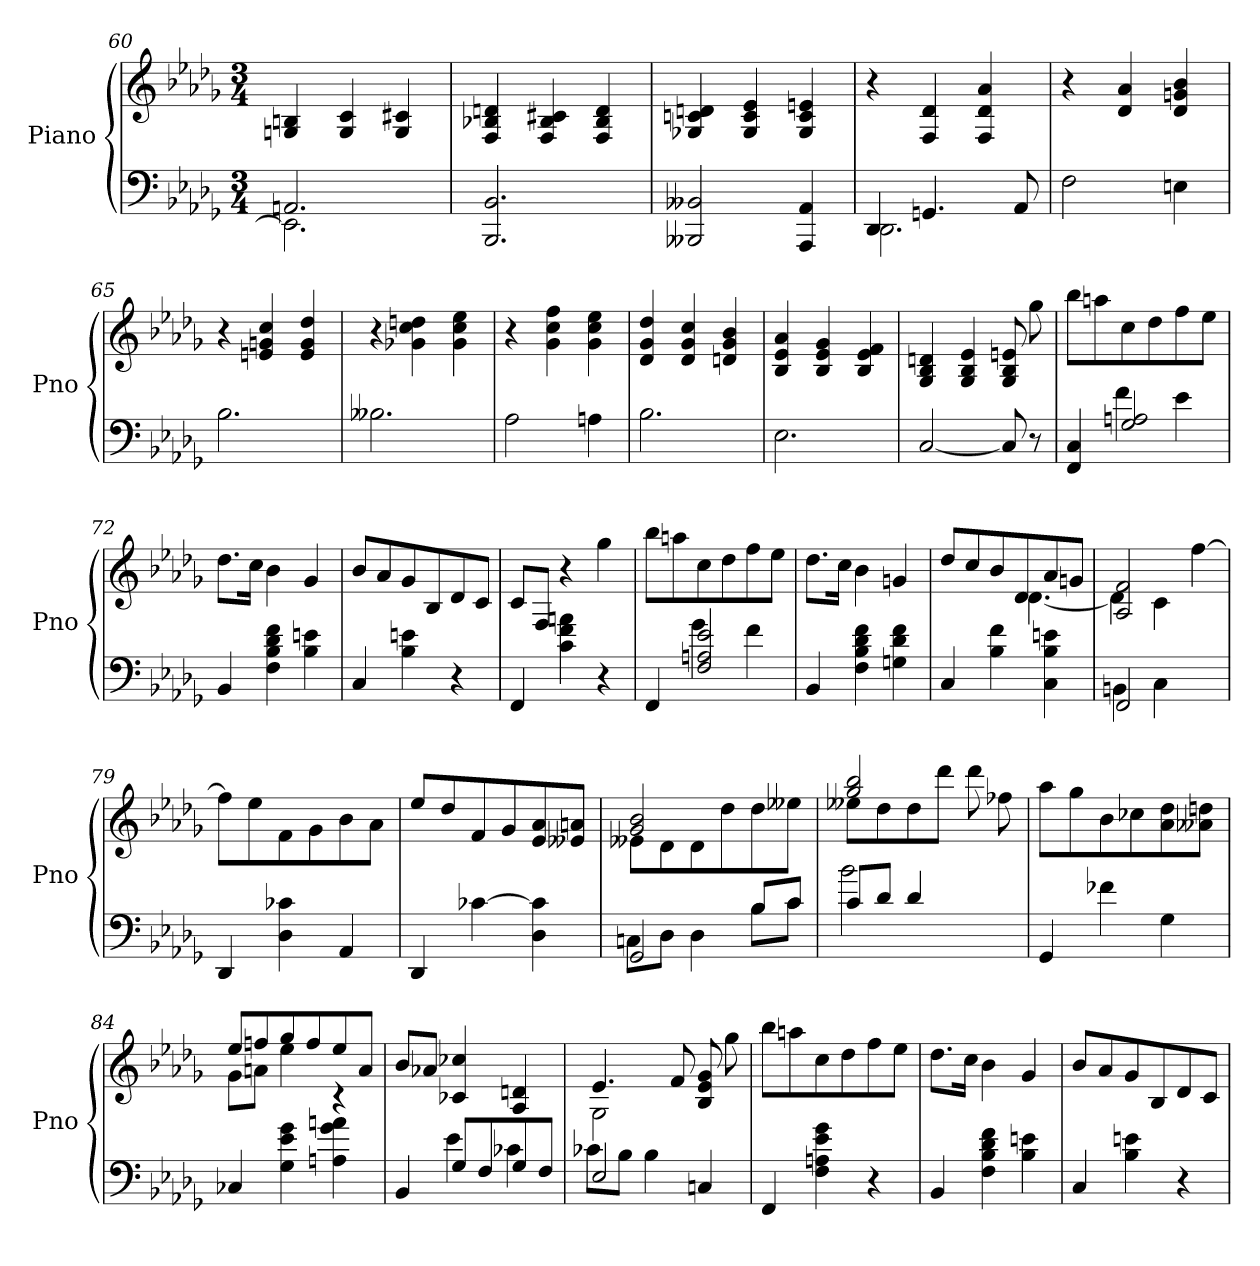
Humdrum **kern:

**kern	**kern
*part1	*part1
*staff2	*staff1
*I"Piano	*
*I'Pno	*
*clefF4	*clefG2
*k[b-e-a-d-g-]	*k[b-e-a-d-g-]
*b-:	*b-:
*M3/4	*M3/4
=60	=60
*^	*
2.AAn	2.EE-]	4Gn 4Bn
.	.	4G 4c
.	.	4G 4c#X
*v	*v	*
=61	=61
2.BBB- 2.BB-	4F 4B-X 4dn
.	4F 4B- 4c#X
.	4F 4B- 4d
=62	=62
2BBB--X 2BB--X	4G-X 4cn 4dn
.	4G- 4c 4e-
4AAA- 4AA-	4G- 4c 4en
=63	=63
*^	*
4DD-	2.DD-	4r
4.GGn	.	4F 4d-
.	.	4F 4d- 4a-
8AA-	.	.
*v	*v	*
=64	=64
2F	4r
.	4d- 4a-
4En	4d- 4gn 4b-
=65	=65
2.B-	4r
.	4en 4gn 4cc
.	4e 4g 4dd-
=66	=66
2.B--X	4r
.	4g-X 4cc 4ddn
.	4g- 4cc 4ee-
=67	=67
2A-	4r
.	4g- 4cc 4ff
4An	4g- 4cc 4ee-
=68	=68
2.B-	4d- 4g- 4dd-
.	4d- 4g- 4cc
.	4dn 4g- 4b-
=69	=69
2.E-	4B- 4e- 4a-
.	4B- 4e- 4g-
.	4B- 4e- 4f
=70	=70
[2C	4G- 4B- 4dn
.	4G- 4B- 4e-
8C]	8G- 8B- 8en
8r	8gg-
=71	=71
*^	*
4FF 4C	4ryy	8bb-L
.	.	8aan
2G- 2An	4f	8cc
.	.	8dd-
.	4e-	8ff
.	.	8ee-J
*v	*v	*
=72	=72
4BB-	8.dd-L
.	16ccJk
4F 4B- 4d- 4f	4b-
4B- 4en	4g-
=73	=73
4C	8b-L
.	8a-
4B- 4en	8g-
.	8B-
4r	8d-
.	8cJ
=74	=74
4FF	8cL
.	8FJ
4c 4f 4an	4r
4r	4gg-
=75	=75
*^	*
4FF	4ryy	8bb-L
.	.	8aan
2F 2An 2e-	4g-	8cc
.	.	8dd-
.	4f	8ff
.	.	8ee-J
*v	*v	*
=76	=76
4BB-	8.dd-L
.	16ccJk
4F 4B- 4d- 4f	4b-
4Gn 4d- 4f	4gn
=77	=77
*	*^
4C	8dd-L	4.ryy
.	8cc	.
4B- 4f	8b-	.
.	8d-	[4.d-
4C 4B- 4en	8a-	.
.	8gnJ	.
=78	=78	=78
*^	*	*
2FF	4BBn	2A- 2f	4d-]
.	4C	.	4c
4ryy	4ryy	[4ff	4ryy
*v	*v	*	*
*	*v	*v
=79	=79
4DD-	8ffL]
.	8ee-
4D- 4c-X	8f
.	8g-
4AA-	8b-
.	8a-J
=80	=80
4DD-	8ee-L
.	8dd-
[4c-X	8f
.	8g-
4D- 4c-]	8e- 8a-
.	8e--X 8anJ
=81	=81
*^	*^
2GG-	8CnL	2g- 2b-	8e--XL
.	8D-J	.	8d-
.	4D-	.	8d-
.	.	.	8dd-
8B-L	8B-L	4ryy	8dd-
8cJ	8cJ	.	8ee--XJ
=82	=82	=82	=82
8cL	2b-	2gg- 2bb-	8ee--XL
8d-J	.	.	8dd-
4d-	.	.	8dd-
.	.	.	8ddd-J
4ryy	4ryy	4ryy	8ddd-
.	.	.	8ff-X
*v	*v	*	*
*	*v	*v
=83	=83
4GG-	8aa-L
.	8gg-
4f-X	8b-
.	8cc-X
4G-	8a- 8dd-
.	8a--X 8ddnJ
=84	=84
*	*^
4C-X	8ee-L	8g-L
.	8ffn	8anJ
4G- 4e- 4g-	8gg-	4ee-
.	8ff	.
4An 4g- 4an	8ee-	4rc
.	8aJ	.
*	*v	*v
=85	=85
*^	*
4BB-	4ryy	8b-L
.	.	8a-XJ
8G-L	4e-	4c-X 4cc-X
8F	.	.
8G-	4c-X	4A- 4dn
8FJ	.	.
=86	=86	=86
*	*	*^
2E-	8c-XL	4.e-	2G-
.	8B-J	.	.
.	4B-	.	.
.	.	8f	.
4Cn	4ryy	8B- 8e- 8g-	4ryy
.	.	8gg-	.
*v	*v	*	*
*	*v	*v
=87	=87
4FF	8bb-L
.	8aan
4F 4An 4e- 4g-	8cc
.	8dd-
4r	8ff
.	8ee-J
=88	=88
4BB-	8.dd-L
.	16ccJk
4F 4B- 4d- 4f	4b-
4B- 4en	4g-
=89	=89
4C	8b-L
.	8a-
4B- 4en	8g-
.	8B-
4r	8d-
.	8cJ
=	=
*-	*-
